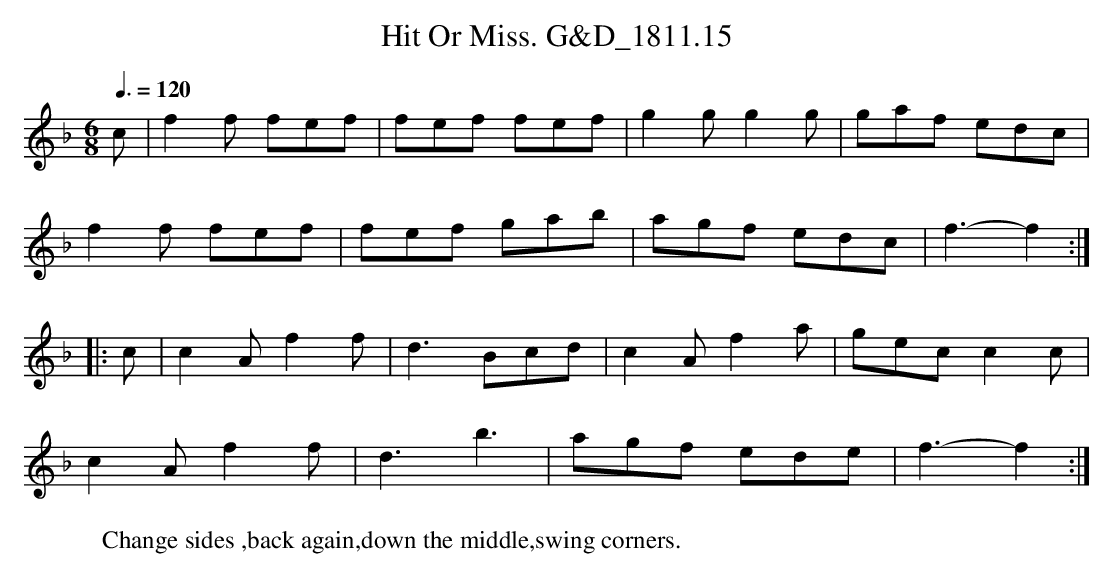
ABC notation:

X:1
T:Hit Or Miss. G&D_1811.15
M:6/8
L:1/8
Q:3/8=120
W:Change sides ,back again,down the middle,swing corners.
K:F
c|f2f fef|fef fef|g2gg2g|gaf edc|
f2f fef|fef gab|agf edc|f3-f2:|
|:c|c2Af2f|d3Bcd|c2Af2a|gecc2c|
c2Af2f|d3b3|agf ede|f3-f2:|
